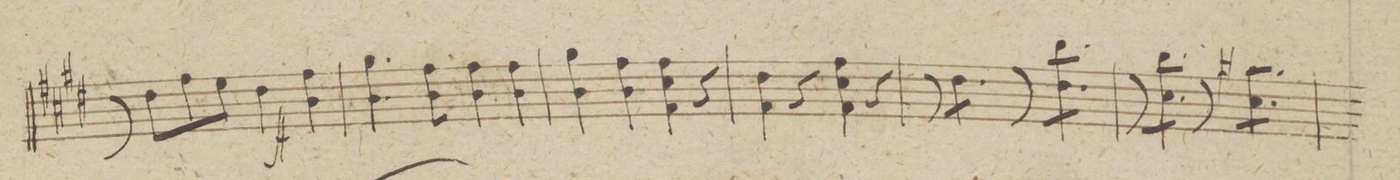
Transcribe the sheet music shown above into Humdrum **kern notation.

**kern	**dynam
*I"Violino 1mo	*
*clefG2	*
*k[f#c#g#d#]	*
*met(c|)	*
*M2/2	*
8r	.
8dd#\L	.
8ff#\	.
8ee\J	.
4dd#\	.
4ff#\ 4b\	ff
=58	=58
4.gg#\ 4.b\	.
8ff#\ 8b\	.
4ff#\ 4b\	.
4ff#\ 4b\	.
=59	=59
4gg#\ 4b\	.
4ff#\ 4b\	.
4ff#\ 4cc#\ 4f#\	.
4r	.
=60	=60
4dd#\ 4f#\	.
4r	.
4ff#\ 4cc#\ 4f#\	.
4r	.
=61	=61
*tremolo	*
8r	.
8dd#\L	.
8dd#\	.
8dd#\J	.
8r	.
8bb\L 8dd#\	.
8bb\ 8dd#\	.
8bb\J 8dd#\	.
=62	=62
8r	.
8bb\L 8cc#\	.
8bb\ 8cc#\	.
8bb\J 8cc#\	.
8r	.
8aa#X\L 8cc#\	.
8aa#\ 8cc#\	.
8aa#\J 8cc#\	.
=63	=63
*-	*-
